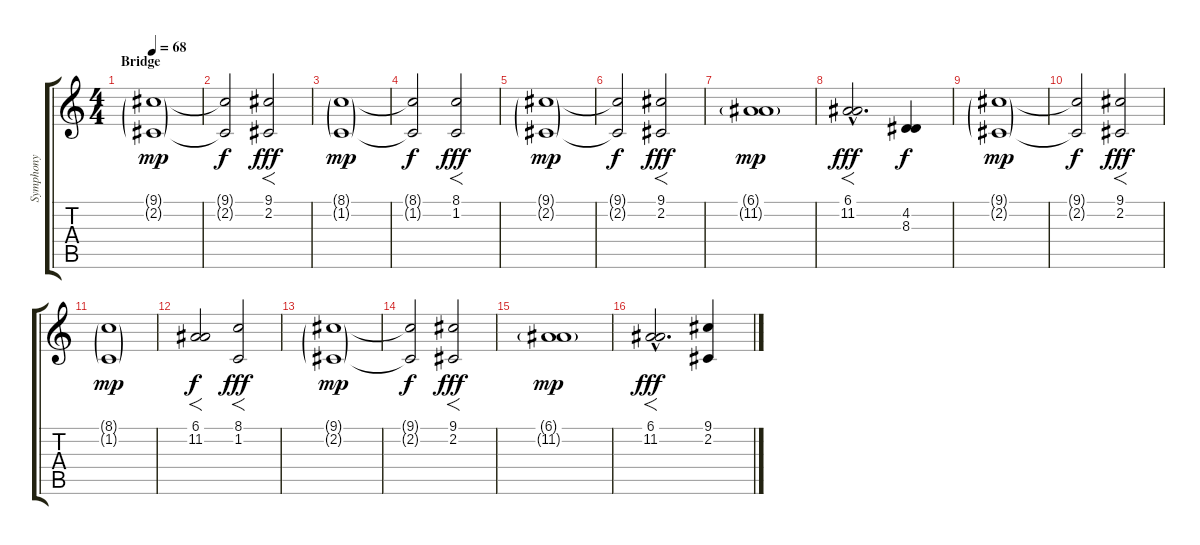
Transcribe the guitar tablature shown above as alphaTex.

\track ("Symphony" "Symphony") {instrument stringensemble1}
\staff {score tabs}
\tuning (E4 B3 G3 D3 A2 E2) {hide}
\ts (4 4)
\section ("" "Bridge")
\tempo 68
\clef g2
\ks c
(9.1{g} 2.2{g}).1{dy mp volume 6} |
(9.1{t} 2.2{t}).2{dy f} (9.1 2.2).2{f dy fff} |
(8.1{g} 1.2{g}).1{dy mp} |
(8.1{t} 1.2{t}).2{dy f} (8.1 1.2).2{f dy fff} |
(9.1{g} 2.2{g}).1{dy mp volume 6} |
(9.1{t} 2.2{t}).2{dy f} (9.1 2.2).2{f dy fff} |
(6.1{g} 11.2{g}).1{dy mp volume 6} |
(6.1{hac} 11.2{hac}).2{f d dy fff} (4.2 8.3).4{dy f} |
(9.1{g} 2.2{g}).1{dy mp volume 6} |
(9.1{t} 2.2{t}).2{dy f} (9.1 2.2).2{f dy fff} |
(8.1{g} 1.2{g}).1{dy mp} |
(6.1 11.2).2{f dy f} (8.1 1.2).2{f dy fff} |
(9.1{g} 2.2{g}).1{dy mp volume 6} |
(9.1{t} 2.2{t}).2{dy f} (9.1 2.2).2{f dy fff} |
(6.1{g} 11.2{g}).1{dy mp volume 6} |
(6.1{hac} 11.2{hac}).2{f d dy fff volume 10} (9.1 2.2).4
